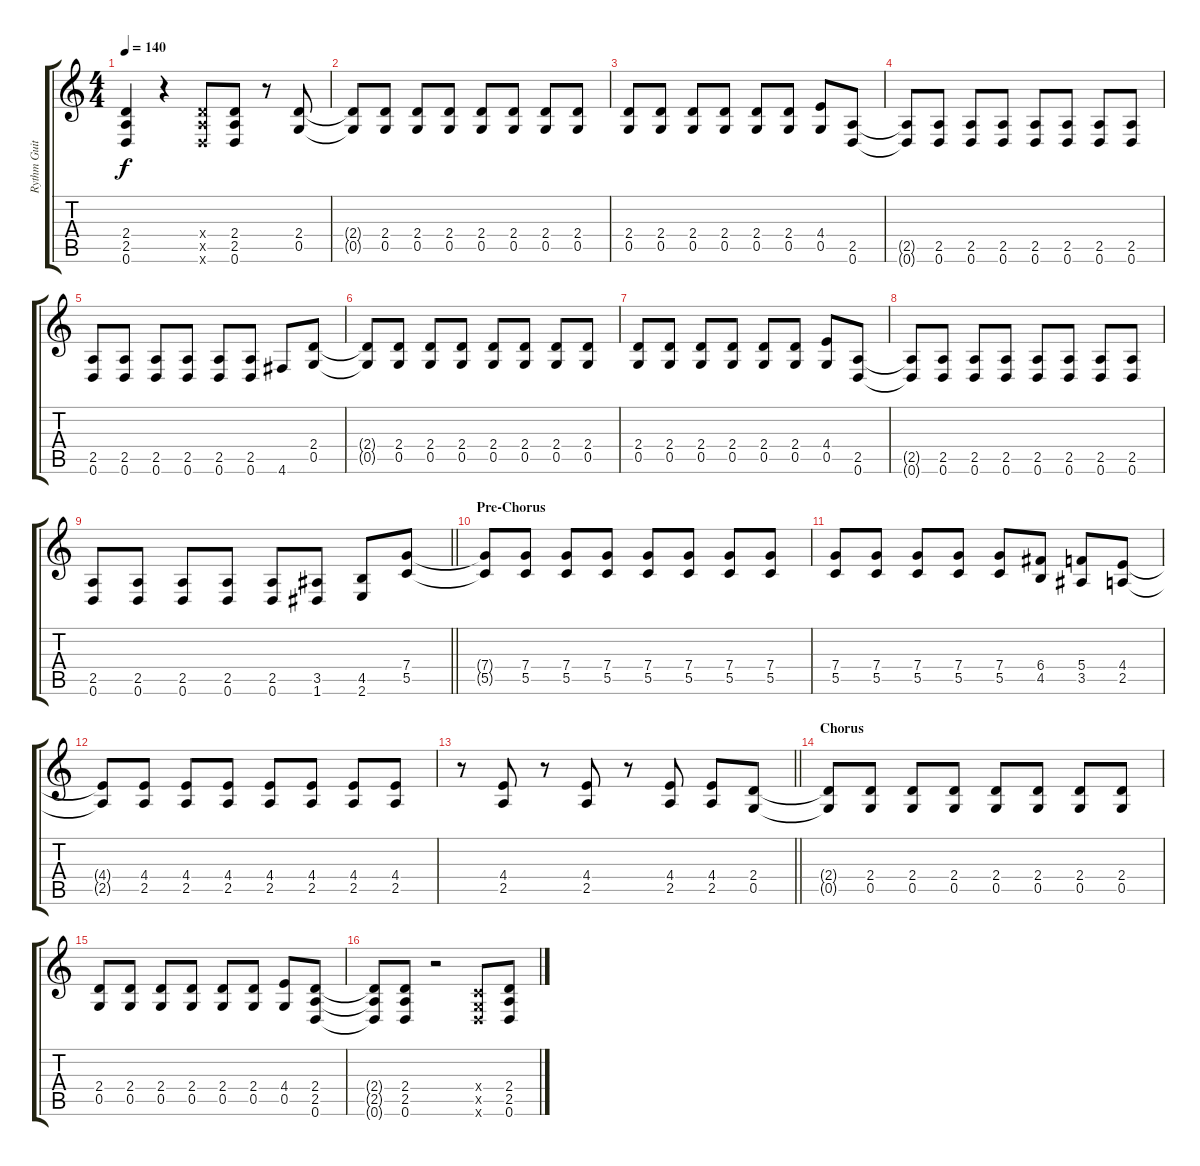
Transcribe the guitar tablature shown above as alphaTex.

\track ("Rythm Guitar" "Rythm Guit") {instrument overdrivenguitar}
\staff {score tabs}
\tuning (D4 A3 F3 C3 G2 D2) {hide}
\ts (4 4)
\tempo 140
\clef g2
\ks c
(2.4{t} 2.5{t} 0.6{t}).4{dy f} r.4 (2.4{x} 2.5{x} 0.6{x}).8 (2.4 2.5 0.6).8 r.8 (2.4 0.5).8 |
(2.4{t} 0.5{t}).8 (2.4 0.5).8 (2.4 0.5).8 (2.4 0.5).8 (2.4 0.5).8 (2.4 0.5).8 (2.4 0.5).8 (2.4 0.5).8 |
(2.4 0.5).8 (2.4 0.5).8 (2.4 0.5).8 (2.4 0.5).8 (2.4 0.5).8 (2.4 0.5).8 (4.4 0.5).8 (2.5 0.6).8 |
(2.5{t} 0.6{t}).8 (2.5 0.6).8 (2.5 0.6).8 (2.5 0.6).8 (2.5 0.6).8 (2.5 0.6).8 (2.5 0.6).8 (2.5 0.6).8 |
(2.5 0.6).8 (2.5 0.6).8 (2.5 0.6).8 (2.5 0.6).8 (2.5 0.6).8 (2.5 0.6).8 4.6.8 (2.4 0.5).8 |
(2.4{t} 0.5{t}).8 (2.4 0.5).8 (2.4 0.5).8 (2.4 0.5).8 (2.4 0.5).8 (2.4 0.5).8 (2.4 0.5).8 (2.4 0.5).8 |
(2.4 0.5).8 (2.4 0.5).8 (2.4 0.5).8 (2.4 0.5).8 (2.4 0.5).8 (2.4 0.5).8 (4.4 0.5).8 (2.5 0.6).8 |
(2.5{t} 0.6{t}).8 (2.5 0.6).8 (2.5 0.6).8 (2.5 0.6).8 (2.5 0.6).8 (2.5 0.6).8 (2.5 0.6).8 (2.5 0.6).8 |
\barLineRight lightlight
(2.5 0.6).8 (2.5 0.6).8 (2.5 0.6).8 (2.5 0.6).8 (2.5 0.6).8 (3.5 1.6).8 (4.5 2.6).8 (7.4 5.5).8 |
\section ("" "Pre-Chorus")
(7.4{t} 5.5{t}).8 (7.4 5.5).8 (7.4 5.5).8 (7.4 5.5).8 (7.4 5.5).8 (7.4 5.5).8 (7.4 5.5).8 (7.4 5.5).8 |
(7.4 5.5).8 (7.4 5.5).8 (7.4 5.5).8 (7.4 5.5).8 (7.4 5.5).8 (6.4 4.5).8 (5.4 3.5).8 (4.4 2.5).8 |
(4.4{t} 2.5{t}).8 (4.4 2.5).8 (4.4 2.5).8 (4.4 2.5).8 (4.4 2.5).8 (4.4 2.5).8 (4.4 2.5).8 (4.4 2.5).8 |
\barLineRight lightlight
r.8 (4.4 2.5).8 r.8 (4.4 2.5).8 r.8 (4.4 2.5).8 (4.4 2.5).8 (2.4 0.5).8 |
\section ("" "Chorus")
(2.4{t} 0.5{t}).8 (2.4 0.5).8 (2.4 0.5).8 (2.4 0.5).8 (2.4 0.5).8 (2.4 0.5).8 (2.4 0.5).8 (2.4 0.5).8 |
(2.4 0.5).8 (2.4 0.5).8 (2.4 0.5).8 (2.4 0.5).8 (2.4 0.5).8 (2.4 0.5).8 (4.4 0.5).8 (2.4 2.5 0.6).8 |
(2.4{t} 2.5{t} 0.6{t}).8 (2.4 2.5 0.6).8 r.2 (0.4{x} 0.5{x} 0.6{x}).8 (2.4 2.5 0.6).8
